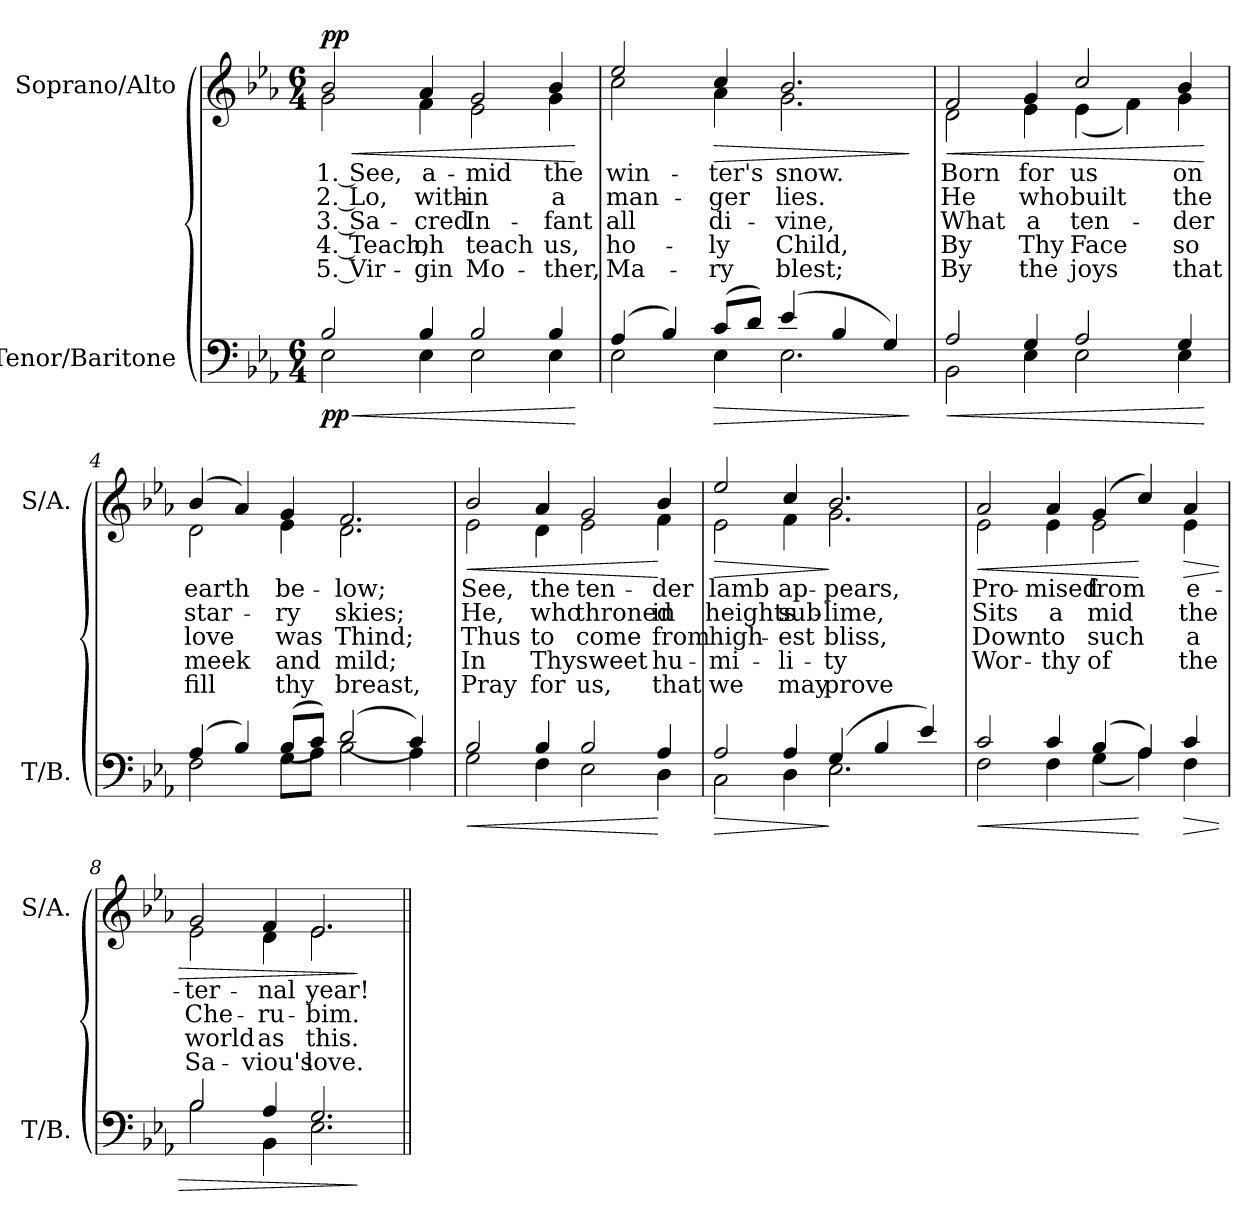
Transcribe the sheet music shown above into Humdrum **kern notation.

**kern	**dynam	**kern	**text	**text	**text	**text	**text	**dynam
*part2	*part2	*part1	*part1	*part1	*part1	*part1	*part1	*part1
*staff2	*staff2	*staff1	*staff1	*staff1	*staff1	*staff1	*staff1	*staff1
*I"Tenor/Baritone	*	*I"Soprano/Alto	*	*	*	*	*	*
*I'T/B.	*	*I'S/A.	*	*	*	*	*	*
*clefF4	*	*clefG2	*	*	*	*	*	*
*k[b-e-a-]	*	*k[b-e-a-]	*	*	*	*	*	*
*M6/4	*	*M6/4	*	*	*	*	*	*
*MM120	*	*MM120	*	*	*	*	*	*
=1	=1	=1	=1	=1	=1	=1	=1	=1
!	!	!LO:TX:a:B:t=Allegretto	!	!	!	!	!	!
!	!LO:HP:b	!	!LO:LY:b	!LO:LY:b	!LO:LY:b	!LO:LY:b	!LO:LY:b	!LO:HP:b
*^	*	*^	*	*	*	*	*	*
!	!	!LO:DY:n=1:b	!	!	!	!	!	!	!	!
!	!	!LO:DY:n=2:b	!	!	!	!	!	!	!	!LO:DY:n=1:b
!	!	!	!	!	!	!	!	!	!	!LO:DY:n=2:b
2B-/	2E-\	< p p	2b-/	2g\	1. See,	2. Lo,	3. Sa-	4. Teach,	5. Vir-	< p p
!	!	!	!	!	!LO:LY:b	!LO:LY:b	!LO:LY:b	!LO:LY:b	!LO:LY:b	!
4B-/	4E-\	.	4a-/	4f\	a-	with-	-cred	oh	-gin	.
!	!	!	!	!	!LO:LY:b	!LO:LY:b	!LO:LY:b	!LO:LY:b	!LO:LY:b	!
2B-/	2E-\	.	2g/	2e-\	-mid	-in	In-	teach	Mo-	.
!	!	!	!	!	!LO:LY:b	!LO:LY:b	!LO:LY:b	!LO:LY:b	!LO:LY:b	!
4B-/	4E-\	.	4b-/	4g\	the	a	-fant	us,	-ther,	.
*v	*v	*	*	*	*	*	*	*	*	*
*	*	*v	*v	*	*	*	*	*	*
.	[	.	.	.	.	.	.	[
=2	=2	=2	=2	=2	=2	=2	=2	=2
*^	*	*	*	*	*	*	*	*
!	!	!	!	!LO:LY:b	!LO:LY:b	!LO:LY:b	!LO:LY:b	!LO:LY:b	!
*	*	*	*^	*	*	*	*	*	*
(>4A-/	2E-\	.	2ee-/	2cc\	win-	man-	all	ho-	Ma-	.
4B-/)	.	.	.	.	.	.	.	.	.	.
!	!	!LO:HP:b	!	!	!LO:LY:b	!LO:LY:b	!LO:LY:b	!LO:LY:b	!LO:LY:b	!LO:HP:b
(>8c/L	4E-\	>	4cc/	4a-\	-ter's	-ger	di-	-ly	-ry	>
8d/J)	.	.	.	.	.	.	.	.	.	.
!	!	!	!	!	!LO:LY:b	!LO:LY:b	!LO:LY:b	!LO:LY:b	!LO:LY:b	!
(>4e-/	2.E-\	.	2.b-/	2.g\	snow.	lies.	-vine,	Child,	blest;	.
4B-/	.	.	.	.	.	.	.	.	.	.
4G/)	.	.	.	.	.	.	.	.	.	.
*v	*v	*	*	*	*	*	*	*	*	*
*	*	*v	*v	*	*	*	*	*	*
.	]	.	.	.	.	.	.	]
!!LO:LB:g=z
=3	=3	=3	=3	=3	=3	=3	=3	=3
!	!LO:HP:b	!	!LO:LY:b	!LO:LY:b	!LO:LY:b	!LO:LY:b	!LO:LY:b	!LO:HP:b
*^	*	*^	*	*	*	*	*	*
2A-/	2BB-\	<	2f/	2d\	Born	He	What	By	By	<
!	!	!	!	!	!LO:LY:b	!LO:LY:b	!LO:LY:b	!LO:LY:b	!LO:LY:b	!
4G/	4E-\	.	4g/	4e-\	for	who	a	Thy	the	.
!	!	!	!	!	!LO:LY:b	!LO:LY:b	!LO:LY:b	!LO:LY:b	!LO:LY:b	!
2A-/	2E-\	.	2cc/	(<4e-\	us	built	ten-	Face	joys	.
.	.	.	.	4f\)	.	.	.	.	.	.
!	!	!	!	!	!LO:LY:b	!LO:LY:b	!LO:LY:b	!LO:LY:b	!LO:LY:b	!
4G/	4E-\	.	4b-/	4g\	on	the	-der	so	that	.
*v	*v	*	*	*	*	*	*	*	*	*
*	*	*v	*v	*	*	*	*	*	*
.	[	.	.	.	.	.	.	[
=4	=4	=4	=4	=4	=4	=4	=4	=4
*^	*	*	*	*	*	*	*	*
!	!	!	!	!LO:LY:b	!LO:LY:b	!LO:LY:b	!LO:LY:b	!LO:LY:b	!
*	*	*	*^	*	*	*	*	*	*
(>4A-/	2F\	.	(>4b-/	2d\	earth	star-	love	meek	fill	.
4B-/)	.	.	4a-/)	.	.	.	.	.	.	.
!	!	!	!	!	!LO:LY:b	!LO:LY:b	!LO:LY:b	!LO:LY:b	!LO:LY:b	!
(>(>8B-/L	8G\L	.	4g/	4e-\	be-	-ry	was	and	thy	.
8c/J))	8A-\J	.	.	.	.	.	.	.	.	.
!	!	!	!	!	!LO:LY:b	!LO:LY:b	!LO:LY:b	!LO:LY:b	!LO:LY:b	!
(>(>2d/	2B-\	.	2.f/	2.d\	-low;	skies;	Thind;	mild;	breast,	.
4c/))	4A-\	.	.	.	.	.	.	.	.	.
=5	=5	=5	=5	=5	=5	=5	=5	=5	=5	=5
!	!	!LO:HP:b	!	!	!LO:LY:b	!LO:LY:b	!LO:LY:b	!LO:LY:b	!LO:LY:b	!LO:HP:b
2B-/	2G\	<	2b-/	2e-\	See,	He,	Thus	In	Pray	<
!	!	!	!	!	!LO:LY:b	!LO:LY:b	!LO:LY:b	!LO:LY:b	!LO:LY:b	!
4B-/	4F\	.	4a-/	4d\	the	who	to	Thy	for	.
!	!	!	!	!	!LO:LY:b	!LO:LY:b	!LO:LY:b	!LO:LY:b	!LO:LY:b	!
2B-/	2E-\	.	2g/	2e-\	ten-	throned	come	sweet	us,	.
!	!	!	!	!	!LO:LY:b	!LO:LY:b	!LO:LY:b	!LO:LY:b	!LO:LY:b	!
4A-/	4D\	[	4b-/	4f\	-der	in	from	hu-	that	[
!!LO:PB:g=z	!!
=6	=6	=6	=6	=6	=6	=6	=6	=6	=6	=6
!	!	!LO:HP:b	!	!	!LO:LY:b	!LO:LY:b	!LO:LY:b	!LO:LY:b	!LO:LY:b	!LO:HP:b
2A-/	2C\	>	2ee-/	2e-\	lamb	heights	high-	-mi-	we	>
!	!	!	!	!	!LO:LY:b	!LO:LY:b	!LO:LY:b	!LO:LY:b	!LO:LY:b	!
4A-/	4D\	.	4cc/	4f\	ap-	sub-	-est	-li-	may	.
!	!	!	!	!	!LO:LY:b	!LO:LY:b	!LO:LY:b	!LO:LY:b	!LO:LY:b	!
(>4G/	2.E-\	]	2.b-/	2.g\	-pears,	-lime,	bliss,	-ty	prove	]
4B-/	.	.	.	.	.	.	.	.	.	.
4e-/)	.	.	.	.	.	.	.	.	.	.
=7	=7	=7	=7	=7	=7	=7	=7	=7	=7	=7
!	!	!LO:HP:b	!	!	!LO:LY:b	!LO:LY:b	!LO:LY:b	!LO:LY:b	!	!LO:HP:b
2c/	2F\	<	2a-/	2e-\	Pro-	Sits	Down	Wor-	.	<
!	!	!	!	!	!LO:LY:b	!LO:LY:b	!LO:LY:b	!LO:LY:b	!	!
4c/	4F\	.	4a-/	4e-\	-mised	a	to	-thy	.	.
!	!	!	!	!	!LO:LY:b	!LO:LY:b	!LO:LY:b	!LO:LY:b	!	!
(>4B-/	(<4G\	.	(>4g/	2e-\	from	mid	such	of	.	.
4A-/)	4A-\)	[	4cc/)	.	.	.	.	.	.	[
!	!	!LO:HP:b	!	!	!LO:LY:b	!LO:LY:b	!LO:LY:b	!LO:LY:b	!	!LO:HP:b
4c/	4F\	>	4a-/	4e-\	e-	the	a	the	.	>
=8	=8	=8	=8	=8	=8	=8	=8	=8	=8	=8
!	!	!	!	!	!LO:LY:b	!LO:LY:b	!LO:LY:b	!LO:LY:b	!	!
2B-/	2B-\	.	2g/	2e-\	-ter-	Che-	world	Sa-	.	.
!	!	!	!	!	!LO:LY:b	!LO:LY:b	!LO:LY:b	!LO:LY:b	!	!
4A-/	4BB-\	.	4f/	4d\	-nal	-ru-	as	-viou's	.	.
!	!	!	!	!	!LO:LY:b	!LO:LY:b	!LO:LY:b	!LO:LY:b	!	!
2.G/	2.E-\	.	2.e-/	2.e-\	year!	-bim.	this.	love.	.	.
*v	*v	*	*	*	*	*	*	*	*	*
*	*	*v	*v	*	*	*	*	*	*
.	]	.	.	.	.	.	.	]
=||	=||	=||	=||	=||	=||	=||	=||	=||
*-	*-	*-	*-	*-	*-	*-	*-	*-
